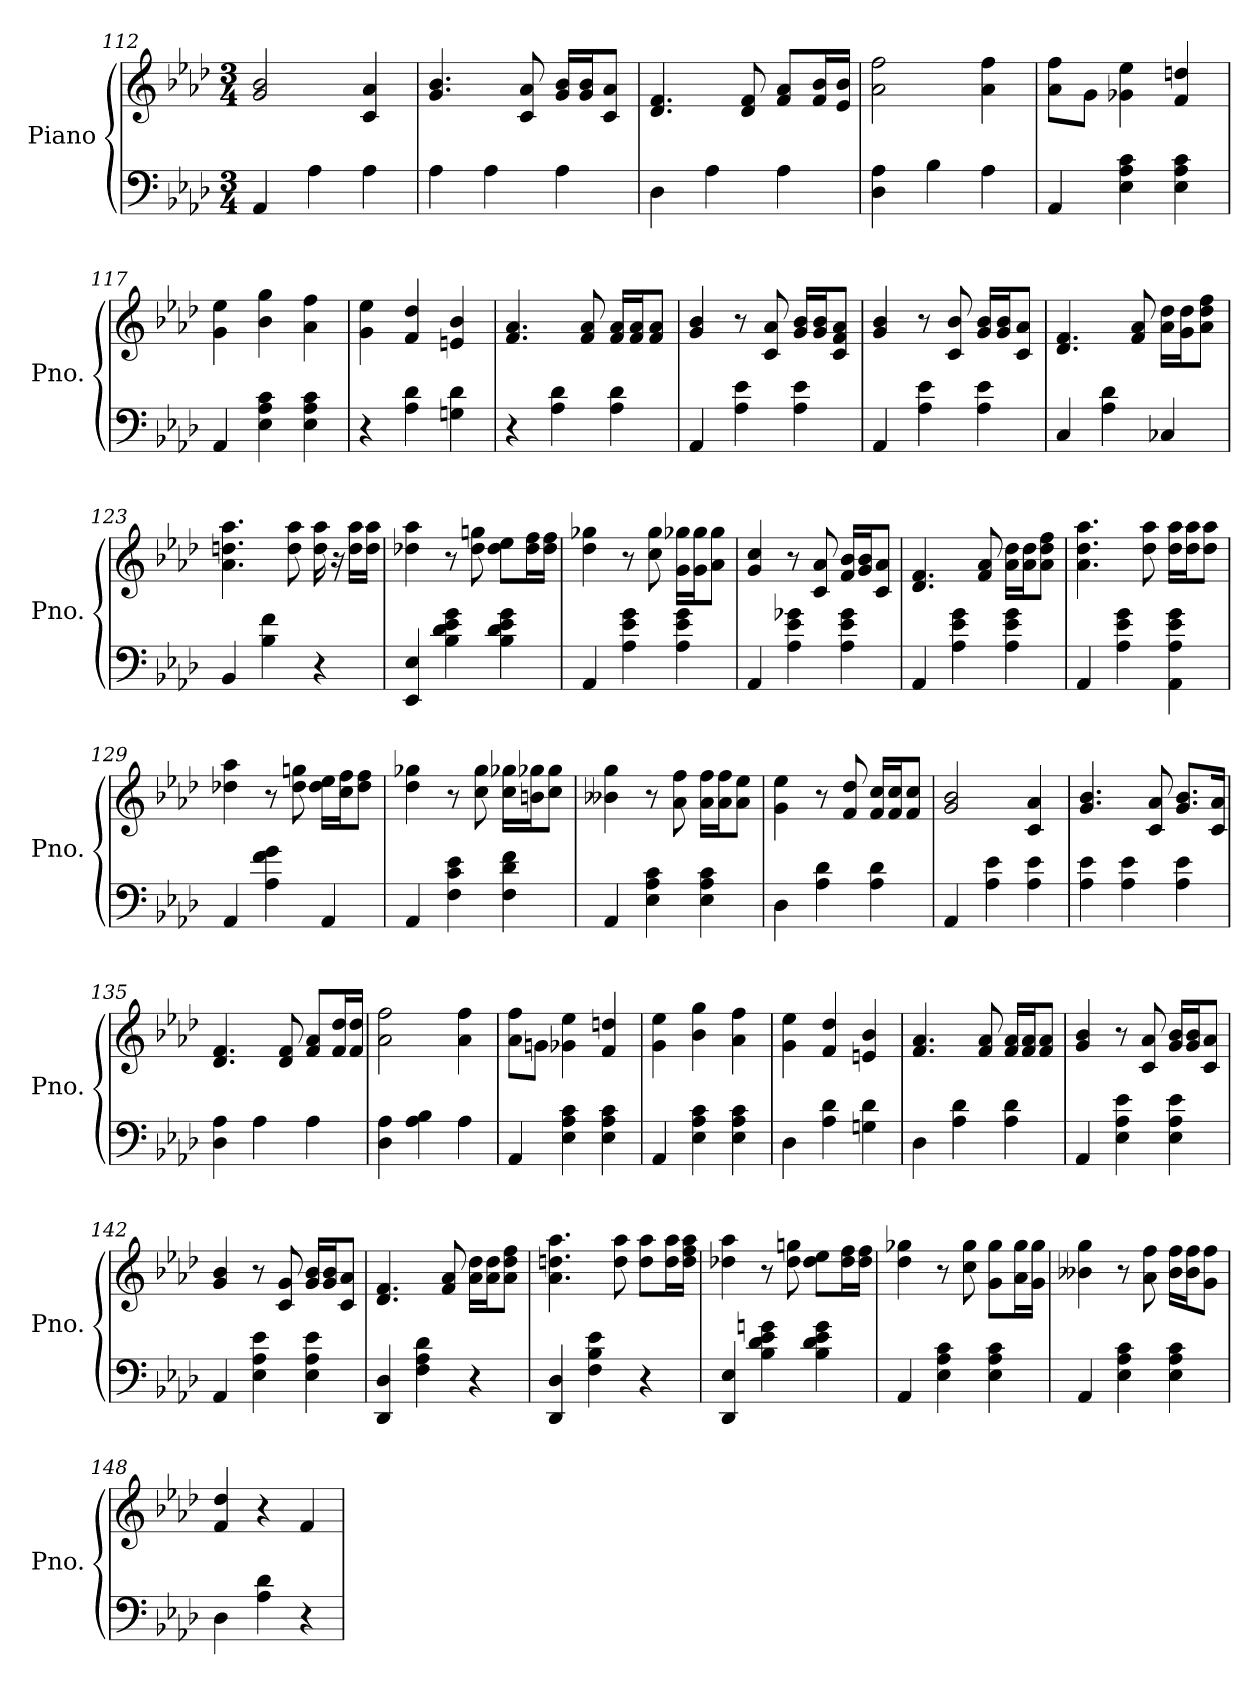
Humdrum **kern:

**kern	**kern
*part1	*part1
*staff2	*staff1
*I"Piano	*
*I'Pno.	*
*clefF4	*clefG2
*k[b-e-a-d-]	*k[b-e-a-d-]
*M3/4	*M3/4
=112	=112
4AA-/	2g/ 2b-/
4A-\	.
4A-\	4c/ 4a-/
!!LO:LB:g=z
=113	=113
4A-\	4.g/ 4.b-/
4A-\	.
.	8c/ 8a-/
4A-\	16g/ 16b-/LL
.	16g/ 16b-/J
.	8c/ 8a-/J
=114	=114
4D-\	4.d-/ 4.f/
4A-\	.
.	8d-/ 8f/
4A-\	8f/ 8a-/L
.	16f/ 16b-/L
.	16e-/ 16b-/JJ
=115	=115
4D-\ 4A-\	2a-\ 2ff\
4B-\	.
4A-\	4a-\ 4ff\
=116	=116
4AA-/	8a-\ 8ff\L
.	8g\J
4E-\ 4A-\ 4c\	4g-X\ 4ee-\
4E-\ 4A-\ 4c\	4f/ 4ddn/
=117	=117
4AA-/	4g\ 4ee-\
4E-\ 4A-\ 4c\	4b-\ 4gg\
4E-\ 4A-\ 4c\	4a-\ 4ff\
=118	=118
4r	4g\ 4ee-\
4A-\ 4d-\	4f/ 4dd-/
4Gn\ 4d-\	4en/ 4b-/
=119	=119
4r	4.f/ 4.a-/
4A-\ 4d-\	.
.	8f/ 8a-/
4A-\ 4d-\	16f/ 16a-/LL
.	16f/ 16a-/J
.	8f/ 8a-/J
!!LO:LB:g=z
=120	=120
4AA-/	4g/ 4b-/
4A-\ 4e-\	8r
.	8c/ 8a-/
4A-\ 4e-\	16g/ 16b-/LL
.	16g/ 16b-/J
.	8c/ 8f/ 8a-/J
=121	=121
4AA-/	4g/ 4b-/
4A-\ 4e-\	8r
.	8c/ 8b-/
4A-\ 4e-\	16g/ 16b-/LL
.	16g/ 16b-/J
.	8c/ 8a-/J
=122	=122
4C/	4.d-/ 4.f/
4A-\ 4d-\	.
.	8f/ 8a-/
4C-X/	16a-\ 16dd-\LL
.	16g\ 16dd-\J
.	8a-\ 8dd-\ 8ff\J
=123	=123
4BB-/	4.a-\ 4.ddn\ 4.aa-\
4B-\ 4f\	.
.	8dd\ 8aa-\
4r	16dd\ 16aa-\
.	16r
.	16dd\ 16aa-\LL
.	16dd\ 16aa-\JJ
=124	=124
4EE-/ 4E-/	4dd-X\ 4aa-\
4B-\ 4d-\ 4e-\ 4g\	8r
.	8dd-\ 8ggn\
4B-\ 4d-\ 4e-\ 4g\	8dd-\ 8ee-\L
.	16dd-\ 16ff\L
.	16dd-\ 16ff\JJ
!!LO:LB:g=z
=125	=125
4AA-/	4dd-\ 4gg-X\
4A-\ 4e-\ 4g\	8r
.	8cc\ 8gg-\
4A-\ 4e-\ 4g\	16g\ 16gg-X\LL
.	16g\ 16gg-\J
.	8a-\ 8gg-\J
=126	=126
4AA-/	4g/ 4cc/
4A-\ 4e-\ 4g-X\	8r
.	8c/ 8a-/
4A-\ 4e-\ 4g-\	16f/ 16b-/LL
.	16g/ 16b-/J
.	8c/ 8a-/J
=127	=127
4AA-/	4.d-/ 4.f/
4A-\ 4e-\ 4g\	.
.	8f/ 8a-/
4A-\ 4e-\ 4g\	16a-\ 16dd-\LL
.	16a-\ 16dd-\J
.	8a-\ 8dd-\ 8ff\J
=128	=128
4AA-/	4.a-\ 4.dd-\ 4.aa-\
4A-\ 4e-\ 4g\	.
.	8dd-\ 8aa-\
4AA-\ 4A-\ 4e-\ 4g\	16dd-\ 16aa-\LL
.	16dd-\ 16aa-\J
.	8dd-\ 8aa-\J
=129	=129
4AA-/	4dd-X\ 4aa-\
4A-\ 4f\ 4g\	8r
.	8dd-\ 8ggn\
4AA-/	16dd-\ 16ee-\LL
.	16cc\ 16ff\J
.	8dd-\ 8ff\J
!!LO:PB:g=z
=130	=130
4AA-/	4dd-\ 4gg-X\
4F\ 4c\ 4e-\	8r
.	8cc\ 8gg-\
4F\ 4d-\ 4f\	16cc\ 16gg-X\LL
.	16bn\ 16gg-X\J
.	8cc\ 8gg-\J
=131	=131
4AA-/	4b--X\ 4gg\
4E-\ 4A-\ 4c\	8r
.	8a-\ 8ff\
4E-\ 4A-\ 4c\	16a-\ 16ff\LL
.	16a-\ 16ff\J
.	8a-\ 8ee-\J
=132	=132
4D-\	4g\ 4ee-\
4A-\ 4d-\	8r
.	8f/ 8dd-/
4A-\ 4d-\	16f/ 16cc/LL
.	16f/ 16cc/J
.	8f/ 8cc/J
=133	=133
4AA-/	2g/ 2b-/
4A-\ 4e-\	.
4A-\ 4e-\	4c/ 4a-/
=134	=134
4A-\ 4e-\	4.g/ 4.b-/
4A-\ 4e-\	.
.	8c/ 8a-/
4A-\ 4e-\	8.g/ 8.b-/L
.	16c/ 16a-/Jk
=135	=135
4D-\ 4A-\	4.d-/ 4.f/
4A-\	.
.	8d-/ 8f/
4A-\	8f/ 8a-/L
.	16f/ 16dd-/L
.	16f/ 16dd-/JJ
!!LO:LB:g=z
=136	=136
4D-\ 4A-\	2a-\ 2ff\
4A-\ 4B-\	.
4A-\	4a-\ 4ff\
=137	=137
4AA-/	8a-\ 8ff\L
.	8gn\J
4E-\ 4A-\ 4c\	4g-X\ 4ee-\
4E-\ 4A-\ 4c\	4f/ 4ddn/
=138	=138
4AA-/	4g\ 4ee-\
4E-\ 4A-\ 4c\	4b-\ 4gg\
4E-\ 4A-\ 4c\	4a-\ 4ff\
=139	=139
4D-\	4g\ 4ee-\
4A-\ 4d-\	4f/ 4dd-/
4Gn\ 4d-\	4en/ 4b-/
=140	=140
4D-\	4.f/ 4.a-/
4A-\ 4d-\	.
.	8f/ 8a-/
4A-\ 4d-\	16f/ 16a-/LL
.	16f/ 16a-/J
.	8f/ 8a-/J
=141	=141
4AA-/	4g/ 4b-/
4E-\ 4A-\ 4e-\	8r
.	8c/ 8a-/
4E-\ 4A-\ 4e-\	16g/ 16b-/LL
.	16g/ 16b-/J
.	8c/ 8a-/J
=142	=142
4AA-/	4g/ 4b-/
4E-\ 4A-\ 4e-\	8r
.	8c/ 8g/
4E-\ 4A-\ 4e-\	16g/ 16b-/LL
.	16g/ 16b-/J
.	8c/ 8a-/J
!!LO:LB:g=z
=143	=143
4DD-/ 4D-/	4.d-/ 4.f/
4F\ 4A-\ 4d-\	.
.	8f/ 8a-/
4r	16a-\ 16dd-\LL
.	16a-\ 16dd-\J
.	8a-\ 8dd-\ 8ff\J
=144	=144
4DD-/ 4D-/	4.a-\ 4.ddn\ 4.aa-\
4F\ 4B-\ 4e-\	.
.	8dd\ 8aa-\
4r	8dd\ 8aa-\L
.	16dd\ 16aa-\L
.	16dd\ 16ff\ 16aa-\JJ
=145	=145
4DD-/ 4E-/	4dd-X\ 4aa-\
4B-\ 4d-\ 4e-\ 4gn\	8r
.	8dd-\ 8ggn\
4B-\ 4d-\ 4e-\ 4g\	8dd-\ 8ee-\L
.	16dd-\ 16ff\L
.	16dd-\ 16ff\JJ
=146	=146
4AA-/	4dd-\ 4gg-X\
4E-\ 4A-\ 4c\	8r
.	8cc\ 8gg-\
4E-\ 4A-\ 4c\	8g\ 8gg-\L
.	16a-\ 16gg-\L
.	16g\ 16gg-\JJ
=147	=147
4AA-/	4b--X\ 4gg\
4E-\ 4A-\ 4c\	8r
.	8a-\ 8ff\
4E-\ 4A-\ 4c\	16b--\ 16ff\LL
.	16b--\ 16ff\J
.	8g\ 8ff\J
=148	=148
4D-\	4f/ 4dd-/
4A-\ 4d-\	4r
4r	4f/
=	=
*-	*-
